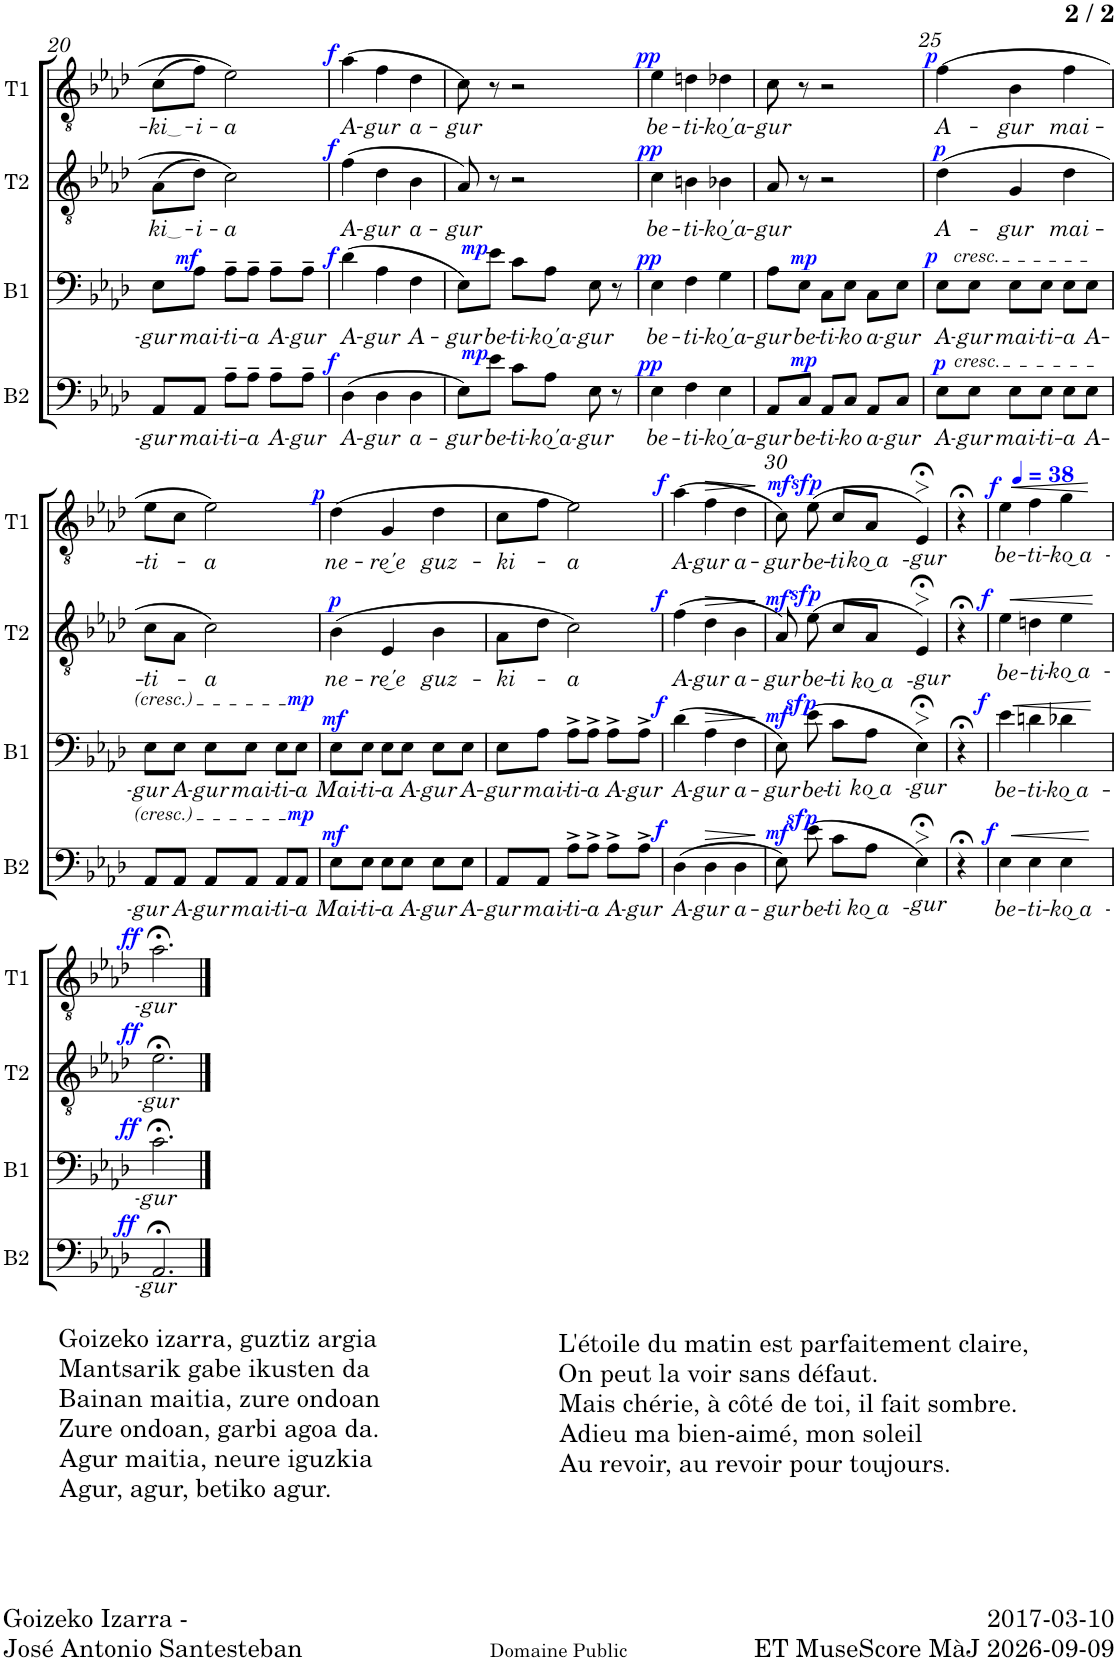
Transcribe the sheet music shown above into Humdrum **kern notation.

**kern	**text	**dynam	**kern	**text	**dynam	**kern	**text	**dynam	**kern	**text	**dynam
*part4	*part4	*part4	*part3	*part3	*part3	*part2	*part2	*part2	*part1	*part1	*part1
*staff4	*staff4	*staff4	*staff3	*staff3	*staff3	*staff2	*staff2	*staff2	*staff1	*staff1	*staff1
*I"Basse	*	*	*I"Baryton	*	*	*I"Ténor 2	*	*	*I"Ténor 1	*	*
*I'B2	*	*	*I'B1	*	*	*I'T2	*	*	*I'T1	*	*
!!LO:PB:g=z
*clefF4	*	*	*clefF4	*	*	*clefGv2	*	*	*clefGv2	*	*
*k[b-e-a-d-]	*	*	*k[b-e-a-d-]	*	*	*k[b-e-a-d-]	*	*	*k[b-e-a-d-]	*	*
*M3/4	*	*	*M3/4	*	*	*M3/4	*	*	*M3/4	*	*
=20	=20	=20	=20	=20	=20	=20	=20	=20	=20	=20	=20
!	!LO:LY:b	!	!	!LO:LY:b	!	!	!LO:LY:b	!	!	!LO:LY:b	!
8AA-/L	-gur	.	8E-\L	-gur	.	(8A-\L	ki	.	(8c\L	ki	.
!	!LO:LY:b	!	!	!LO:LY:b	!LO:DY:a	!	!LO:LY:b	!	!	!LO:LY:b	!
8AA-/J	mai-	.	8A-\J	mai-	mf	8d-\J)	-i-	.	8f\J)	-i-	.
!	!LO:LY:b	!	!	!LO:LY:b	!	!	!LO:LY:b	!	!	!LO:LY:b	!
8A-~\L	-ti-	.	8A-~\L	-ti-	.	2c\	-a	.	2e-\	-a	.
!	!LO:LY:b	!	!	!LO:LY:b	!	!	!	!	!	!	!
8A-~\J	-a	.	8A-~\J	-a	.	.	.	.	.	.	.
!	!LO:LY:b	!	!	!LO:LY:b	!	!	!	!	!	!	!
8A-~\L	A-	.	8A-~\L	A-	.	.	.	.	.	.	.
!	!LO:LY:b	!	!	!LO:LY:b	!	!	!	!	!	!	!
8A-~\J	-gur	.	8A-~\J	-gur	.	.	.	.	.	.	.
=21	=21	=21	=21	=21	=21	=21	=21	=21	=21	=21	=21
!	!LO:LY:b	!LO:DY:a	!	!LO:LY:b	!LO:DY:a	!	!LO:LY:b	!LO:DY:a	!	!LO:LY:b	!LO:DY:a
(4D-\	A-	f	(4d-\	A-	f	(4f\	A-	f	(4a-\	A-	f
!	!LO:LY:b	!	!	!LO:LY:b	!	!	!LO:LY:b	!	!	!LO:LY:b	!
4D-\	-gur	.	4A-\	-gur	.	4d-\	-gur	.	4f\	-gur	.
!	!LO:LY:b	!	!	!LO:LY:b	!	!	!LO:LY:b	!	!	!LO:LY:b	!
4D-\	a-	.	4F\	A-	.	4B-\	a-	.	4d-\	a-	.
=22	=22	=22	=22	=22	=22	=22	=22	=22	=22	=22	=22
!	!LO:LY:b	!	!	!LO:LY:b	!	!	!LO:LY:b	!	!	!LO:LY:b	!
8E-\L)	-gur	.	8E-\L)	-gur	.	8A-/)	-gur	.	8c\)	-gur	.
!	!LO:LY:b	!LO:DY:a	!	!LO:LY:b	!LO:DY:a	!	!	!	!	!	!
8e-\J	be-	mp	8e-\J	be-	mp	8r	.	.	8r	.	.
!	!LO:LY:b	!	!	!LO:LY:b	!	!	!	!	!	!	!
8c\L	-ti-	.	8c\L	-ti-	.	2r	.	.	2r	.	.
!	!LO:LY:b	!	!	!LO:LY:b	!	!	!	!	!	!	!
8A-\J	-ko͜'a-	.	8A-\J	-ko͜'a-	.	.	.	.	.	.	.
!	!LO:LY:b	!	!	!LO:LY:b	!	!	!	!	!	!	!
8E-\	-gur	.	8E-\	-gur	.	.	.	.	.	.	.
8r	.	.	8r	.	.	.	.	.	.	.	.
=23	=23	=23	=23	=23	=23	=23	=23	=23	=23	=23	=23
!	!LO:LY:b	!LO:DY:a	!	!LO:LY:b	!LO:DY:a	!	!LO:LY:b	!LO:DY:a	!	!LO:LY:b	!LO:DY:a
4E-\	be-	pp	4E-\	be-	pp	4c\	be-	pp	4e-\	be-	pp
!	!LO:LY:b	!	!	!LO:LY:b	!	!	!LO:LY:b	!	!	!LO:LY:b	!
4F\	-ti-	.	4F\	-ti-	.	4Bn\	-ti-	.	4dn\	-ti-	.
!	!LO:LY:b	!	!	!LO:LY:b	!	!	!LO:LY:b	!	!	!LO:LY:b	!
4E-\	-ko͜'a-	.	4G\	-ko͜'a-	.	4B-X\	-ko͜'a-	.	4d-X\	-ko͜'a-	.
=24	=24	=24	=24	=24	=24	=24	=24	=24	=24	=24	=24
!	!LO:LY:b	!	!	!LO:LY:b	!	!	!LO:LY:b	!	!	!LO:LY:b	!
8AA-/L	-gur	.	8A-\L	-gur	.	8A-/	-gur	.	8c\	-gur	.
!	!LO:LY:b	!LO:DY:a	!	!LO:LY:b	!LO:DY:a	!	!	!	!	!	!
8C/J	be-	mp	8E-\J	be-	mp	8r	.	.	8r	.	.
!	!LO:LY:b	!	!	!LO:LY:b	!	!	!	!	!	!	!
8AA-/L	-ti-	.	8C\L	-ti-	.	2r	.	.	2r	.	.
!	!LO:LY:b	!	!	!LO:LY:b	!	!	!	!	!	!	!
8C/J	-ko	.	8E-\J	-ko	.	.	.	.	.	.	.
!	!LO:LY:b	!	!	!LO:LY:b	!	!	!	!	!	!	!
8AA-/L	a-	.	8C\L	a-	.	.	.	.	.	.	.
!	!LO:LY:b	!	!	!LO:LY:b	!	!	!	!	!	!	!
8C/J	-gur	.	8E-\J	-gur	.	.	.	.	.	.	.
=25	=25	=25	=25	=25	=25	=25	=25	=25	=25	=25	=25
!	!	!	!LO:TX:a:i:t=cresc.	!	!	!	!	!	!	!	!
!	!LO:LY:b	!LO:DY:a	!	!LO:LY:b	!LO:DY:a	!	!LO:LY:b	!LO:DY:a	!	!LO:LY:b	!LO:DY:a
8E-\L	A-	p	8E-\L	A-	p	(4d-\	A-	p	(4f\	A-	p
!LO:TX:a:i:t=cresc.	!	!	!	!	!	!	!	!	!	!	!
!	!LO:LY:b	!	!	!LO:LY:b	!	!	!	!	!	!	!
8E-\J	-gur	.	8E-\J	-gur	.	.	.	.	.	.	.
!	!LO:LY:b	!	!	!LO:LY:b	!	!	!LO:LY:b	!	!	!LO:LY:b	!
8E-\L	mai-	.	8E-\L	mai-	.	4G/	-gur	.	4B-\	-gur	.
!	!LO:LY:b	!	!	!LO:LY:b	!	!	!	!	!	!	!
8E-\J	-ti-	.	8E-\J	-ti-	.	.	.	.	.	.	.
!	!LO:LY:b	!	!	!LO:LY:b	!	!	!LO:LY:b	!	!	!LO:LY:b	!
8E-\L	-a	.	8E-\L	-a	.	4d-\	mai-	.	4f\	mai-	.
!	!LO:LY:b	!	!	!LO:LY:b	!	!	!	!	!	!	!
8E-\J	-A-	.	8E-\J	A-	.	.	.	.	.	.	.
!!LO:LB:g=z
=26	=26	=26	=26	=26	=26	=26	=26	=26	=26	=26	=26
!	!LO:LY:b	!	!	!LO:LY:b	!	!	!LO:LY:b	!	!	!LO:LY:b	!
8AA-/L	-gur	.	8E-\L	-gur	.	8c\L	-ti-	.	8e-\L	-ti-	.
!	!LO:LY:b	!	!	!LO:LY:b	!	!	!	!	!	!	!
8AA-/J	A-	.	8E-\J	A-	.	8A-\J	.	.	8c\J	.	.
!	!LO:LY:b	!	!	!LO:LY:b	!	!	!LO:LY:b	!	!	!LO:LY:b	!
8AA-/L	-gur	.	8E-\L	-gur	.	2c\)	-a	.	2e-\)	-a	.
!	!LO:LY:b	!	!	!LO:LY:b	!	!	!	!	!	!	!
8AA-/J	mai-	.	8E-\J	mai-	.	.	.	.	.	.	.
!	!LO:LY:b	!	!	!LO:LY:b	!	!	!	!	!	!	!
8AA-/L	-ti-	.	8E-\L	-ti-	.	.	.	.	.	.	.
!	!LO:LY:b	!LO:DY:a	!	!LO:LY:b	!LO:DY:a	!	!	!	!	!	!
8AA-/J	-a	mp	8E-\J	-a	mp	.	.	.	.	.	.
=27	=27	=27	=27	=27	=27	=27	=27	=27	=27	=27	=27
!	!LO:LY:b	!LO:DY:a	!	!LO:LY:b	!LO:DY:a	!	!LO:LY:b	!LO:DY:a	!	!LO:LY:b	!LO:DY:a
8E-\L	Mai-	mf	8E-\L	Mai-	mf	(4B-\	ne-	p	(4d-\	ne-	p
!	!LO:LY:b	!	!	!LO:LY:b	!	!	!	!	!	!	!
8E-\J	-ti-	.	8E-\J	-ti-	.	.	.	.	.	.	.
!	!LO:LY:b	!	!	!LO:LY:b	!	!	!LO:LY:b	!	!	!LO:LY:b	!
8E-\L	-a	.	8E-\L	-a	.	4E-/	-re͜'e	.	4G/	-re͜'e	.
!	!LO:LY:b	!	!	!LO:LY:b	!	!	!	!	!	!	!
8E-\J	A-	.	8E-\J	A-	.	.	.	.	.	.	.
!	!LO:LY:b	!	!	!LO:LY:b	!	!	!LO:LY:b	!	!	!LO:LY:b	!
8E-\L	-gur	.	8E-\L	-gur	.	4B-\	guz-	.	4d-\	guz-	.
!	!LO:LY:b	!	!	!LO:LY:b	!	!	!	!	!	!	!
8E-\J	A-	.	8E-\J	A-	.	.	.	.	.	.	.
=28	=28	=28	=28	=28	=28	=28	=28	=28	=28	=28	=28
!	!LO:LY:b	!	!	!LO:LY:b	!	!	!LO:LY:b	!	!	!LO:LY:b	!
8AA-/L	-gur	.	8E-\L	-gur	.	8A-\L	-ki-	.	8c\L	-ki-	.
!	!LO:LY:b	!	!	!LO:LY:b	!	!	!	!	!	!	!
8AA-/J	mai-	.	8A-\J	mai-	.	8d-\J	.	.	8f\J	.	.
!	!LO:LY:b	!	!	!LO:LY:b	!	!	!LO:LY:b	!	!	!LO:LY:b	!
8A-^\L	-ti-	.	8A-^\L	-ti-	.	2c\)	-a	.	2e-\)	-a	.
!	!LO:LY:b	!	!	!LO:LY:b	!	!	!	!	!	!	!
8A-^\J	-a	.	8A-^\J	-a	.	.	.	.	.	.	.
!	!LO:LY:b	!	!	!LO:LY:b	!	!	!	!	!	!	!
8A-^\L	A-	.	8A-^\L	A-	.	.	.	.	.	.	.
!	!LO:LY:b	!	!	!LO:LY:b	!	!	!	!	!	!	!
8A-^\J	-gur	.	8A-^\J	-gur	.	.	.	.	.	.	.
=29	=29	=29	=29	=29	=29	=29	=29	=29	=29	=29	=29
!	!LO:LY:b	!LO:DY:a	!	!LO:LY:b	!LO:DY:a	!	!LO:LY:b	!LO:DY:a	!	!LO:LY:b	!LO:DY:a
(4D-\	A-	f	(4d-\	A-	f	(4f\	A-	f	(4a-\	A-	f
!	!LO:LY:b	!LO:HP:b	!	!LO:LY:b	!LO:HP:b	!	!LO:LY:b	!LO:HP:b	!	!LO:LY:b	!LO:HP:b
4D-\	-gur	>	4A-\	-gur	>	4d-\	-gur	>	4f\	-gur	>
!	!LO:LY:b	!	!	!LO:LY:b	!	!	!LO:LY:b	!	!	!LO:LY:b	!
4D-\	a-	.	4F\	a-	.	4B-\	a-	.	4d-\	a-	.
.	.	]	.	.	]	.	.	]	.	.	]
=30	=30	=30	=30	=30	=30	=30	=30	=30	=30	=30	=30
!	!LO:LY:b	!LO:DY:a	!	!LO:LY:b	!LO:DY:a	!	!LO:LY:b	!LO:DY:a	!	!LO:LY:b	!LO:DY:a
8E-\)	-gur	mf	8E-\)	-gur	mf	8A-/)	-gur	mf	8c\)	-gur	mf
!	!LO:LY:b	!LO:DY:a	!	!LO:LY:b	!LO:DY:a	!	!LO:LY:b	!LO:DY:a	!	!LO:LY:b	!LO:DY:a
(8e-\	be-	sfp	(8e-\	be-	sfp	(8e-\	be-	sfp	(8e-\	be-	sfp
!	!LO:LY:b	!	!	!LO:LY:b	!	!	!LO:LY:b	!	!	!LO:LY:b	!
8c\L	-ti	.	8c\L	-ti	.	8c/L	-ti	.	8c/L	-ti	.
!	!LO:LY:b	!	!	!LO:LY:b	!	!	!LO:LY:b	!	!	!LO:LY:b	!
8A-\J	ko͜ a-	.	8A-\J	ko͜ a-	.	8A-/J	ko͜ a-	.	8A-/J	ko͜ a-	.
!	!LO:LY:b	!	!	!LO:LY:b	!	!	!LO:LY:b	!	!	!LO:LY:b	!
4E-;<>\)	-gur	.	4E-;<>\)	-gur	.	4E-;<>/)	-gur	.	4E-;<>/)	-gur	.
=31	=31	=31	=31	=31	=31	=31	=31	=31	=31	=31	=31
4r;<	.	.	4r;<	.	.	4r;<	.	.	4r;<	.	.
=32	=32	=32	=32	=32	=32	=32	=32	=32	=32	=32	=32
*	*	*	*	*	*	*	*	*	*MM38	*	*
!	!LO:LY:b	!LO:DY:a	!	!LO:LY:b	!LO:DY:a	!	!LO:LY:b	!LO:DY:a	!	!LO:LY:b	!LO:DY:a
4E-\	be-	f	4e-\	be-	f	4e-\	be-	f	4e-\	be-	f
!	!LO:LY:b	!LO:HP:b	!	!LO:LY:b	!LO:HP:b	!	!LO:LY:b	!LO:HP:b	!	!LO:LY:b	!LO:HP:b
4E-\	-ti-	<	4dn\	-ti-	<	4dn\	-ti-	<	4f\	-ti-	<
!	!LO:LY:b	!	!	!LO:LY:b	!	!	!LO:LY:b	!	!	!LO:LY:b	!
4E-\	ko͜ a-	.	4d-X\	ko͜ a-	.	4e-\	ko͜ a-	.	4g\	ko͜ a-	.
.	.	[	.	.	[	.	.	[	.	.	[
!!LO:LB:g=z
=33	=33	=33	=33	=33	=33	=33	=33	=33	=33	=33	=33
!	!LO:LY:b	!LO:DY:a	!	!LO:LY:b	!LO:DY:a	!	!LO:LY:b	!LO:DY:a	!	!LO:LY:b	!LO:DY:a
2.AA-;</	-gur	ff	2.c;<\	-gur	ff	2.e-;<\	-gur	ff	2.a-;<\	-gur	ff
==	==	==	==	==	==	==	==	==	==	==	==
*-	*-	*-	*-	*-	*-	*-	*-	*-	*-	*-	*-
